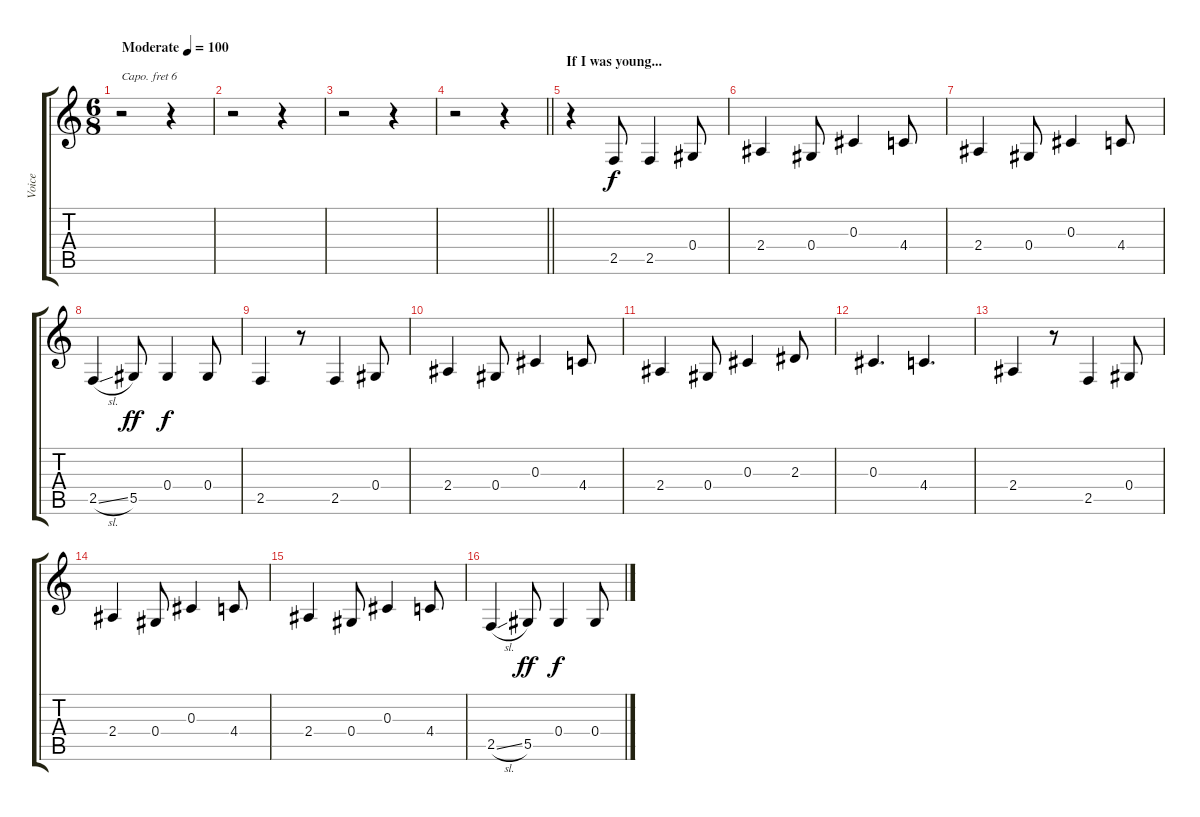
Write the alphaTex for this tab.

\track ("Voice" "Voice") {instrument cello}
\staff {score tabs}
\capo 6
\tuning (E4 B3 G3 D3 A2 E2) {hide}
\ts (6 8)
\tempo (100 "Moderate")
\clef g2
\ks c
r.2{dy f instrument cello} r.4 |
r.2 r.4 |
r.2 r.4 |
\barLineRight lightlight
r.2 r.4 |
\section ("" "If I was young...")
r.4 2.5.8 2.5.4 0.4.8 |
2.4.4 0.4.8 0.3.4 4.4.8 |
2.4.4 0.4.8 0.3.4 4.4.8 |
2.5{sl}.4 5.5.8{dy ff} 0.4.4{dy f} 0.4.8 |
2.5.4 r.8 2.5.4 0.4.8 |
2.4.4 0.4.8 0.3.4 4.4.8 |
2.4.4 0.4.8 0.3.4 2.3.8 |
0.3.4{d} 4.4.4{d} |
2.4.4 r.8 2.5.4 0.4.8 |
2.4.4 0.4.8 0.3.4 4.4.8 |
2.4.4 0.4.8 0.3.4 4.4.8 |
2.5{sl}.4 5.5.8{dy ff} 0.4.4{dy f} 0.4.8
